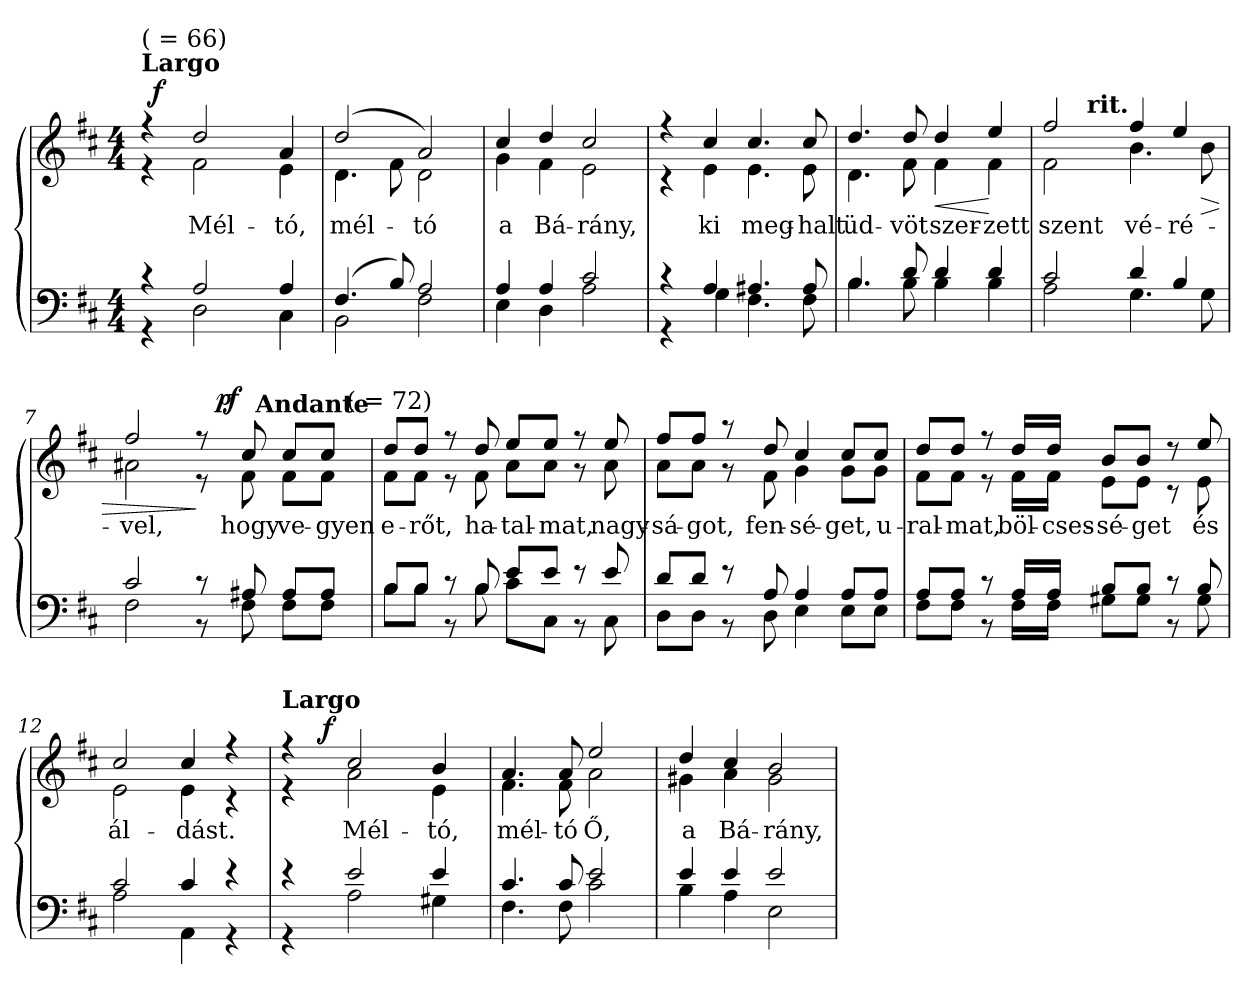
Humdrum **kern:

**kern	**kern	**text	**dynam
*part2	*part1	*part1	*part1
*staff2	*staff1	*staff1	*staff1
*clefF4	*clefG2	*	*
*k[f#c#]	*k[f#c#]	*	*
*b:	*b:	*	*
*M4/4	*M4/4	*	*
=1	=1	=1	=1
*^	*^	*	*
*	*	*	*^	*	*
!	!	!LO:TX:a:B:t=Largo	!	!	!	!
!	!	!LO:TX:a:t=(    = 66)	!	!	!	!
4r	4r	4r	4r	32ryy	.	.
!	!	!	!	!	!	!LO:DY:b
.	.	.	.	2ryy	.	f
!	!	!	!	!	!LO:LY:b	!
2A/	2D\	2dd/	2f#\	.	Mél-	.
.	.	.	.	4...ryy	.	.
!	!	!	!	!	!LO:LY:b	!
4A/	4C#\	4a/	4e\	.	-tó,	.
*	*	*v	*v	*v	*	*
=2	=2	=2	=2	=2
*	*	*^	*	*
*	*	*	*^	*	*
!	!	!	!	!	!LO:LY:b	!
*	*	*	*v	*v	*	*
(>4.F#/	2BB\	(<2dd/	4.d\	mél-	.
8B/)	.	.	8f#\	.	.
!	!	!	!	!LO:LY:b	!
2A/	2F#\	2a/)	2d\	-tó	.
=3	=3	=3	=3	=3	=3
!	!	!	!	!LO:LY:b	!
4A/	4E\	4cc#/	4g\	a	.
!	!	!	!	!LO:LY:b	!
4A/	4D\	4dd/	4f#\	Bá-	.
!	!	!	!	!LO:LY:b	!
2c#/	2A\	2cc#/	2e\	-rány,	.
=4	=4	=4	=4	=4	=4
4r	4r	4r	4r	.	.
!	!	!	!	!LO:LY:b	!
4A/	4G\	4cc#/	4e\	ki	.
!	!	!	!	!LO:LY:b	!
4.A#X/	4.F#\	4.cc#/	4.e\	meg-	.
!	!	!	!	!LO:LY:b	!
8A#/	8F#\	8cc#/	8e\	-halt	.
=5	=5	=5	=5	=5	=5
!	!	!	!	!LO:LY:b	!
4.B/	4.B\	4.dd/	4.d\	üd-	.
!	!	!	!	!LO:LY:b	!
8d/	8B\	8dd/	8f#\	-vöt	.
!	!	!	!	!LO:LY:b	!LO:HP:b
4d/	4B\	4dd/	4f#\	szer-	<
!	!	!	!	!LO:LY:b	!
4d/	4B\	4ee/	4f#\	-zett	[
*	*	*v	*v	*	*
!!LO:LB:g=z
=6	=6	=6	=6	=6
*	*	*^	*	*
!	!	!	!	!LO:LY:b	!
*	*	*	*^	*	*
2c#/	2A\	2ff#/	2f#\	4ryy	szent	.
!	!	!	!	!LO:TX:a:B:t=rit.	!	!
.	.	.	.	2.ryy	.	.
!	!	!	!	!	!LO:LY:b	!
4d/	4.G\	4ff#/	4.b\	.	vé-	.
!	!	!	!	!	!LO:LY:b	!
4B/	.	4ee/	.	.	-ré-	.
!	!	!	!	!	!	!LO:HP:b
.	8G\	.	8b\	.	.	>
*	*	*v	*v	*v	*	*
=7	=7	=7	=7	=7
*	*	*^	*	*
*	*	*	*^	*	*
!	!	!	!	!	!LO:LY:b	!
*	*	*^	*^	*^	*	*
2c#/	2F#\	2ff#/	2a#X\	2ryy	2ryy	2ryy	2...ryy	-vel,	.
8r	8r	8r	8r	16ryy	16.ryy	8ryy	.	.	]
!	!	!	!	!	!	!	!	!	!LO:DY:a
.	.	.	.	4..ryy	.	.	.	.	p
!	!	!	!	!	!	!	!	!	!LO:DY:a
.	.	.	.	.	4ryy	.	.	.	f
!	!	!	!	!	!	!	!	!LO:LY:b	!
8A#X/	8F#\	8cc#/	8f#\	.	.	32ryy	.	hogy	.
!	!	!	!	!	!	!LO:TX:a:B:t=Andante	!	!	!
.	.	.	.	.	.	4ryy	.	.	.
!	!	!	!	!	!	!	!	!LO:LY:b	!
8A#/L	8F#\L	8cc#/L	8f#\L	.	.	.	.	ve-	.
.	.	.	.	.	8ryy	.	.	.	.
!	!	!	!	!	!	!	!	!LO:LY:b	!
8A#/J	8F#\J	8cc#/J	8f#\J	.	.	.	.	-gyen	.
.	.	.	.	.	.	16.ryy	.	.	.
!	!	!	!	!	!	!	!LO:TX:a:t=(    = 72)	!	!
.	.	.	.	.	.	.	16ryy	.	.
.	.	.	.	.	32ryy	.	.	.	.
*	*	*v	*v	*v	*v	*v	*v	*	*
=8	=8	=8	=8	=8
*	*	*^	*	*
*	*	*	*^	*	*
*	*	*	*	*^	*	*
*	*	*	*	*	*^	*	*
*	*	*	*	*	*	*^	*	*
!	!	!	!	!	!	!	!	!LO:LY:b	!
*	*	*	*v	*v	*v	*v	*v	*	*
8B/L	8B\L	8dd/L	8f#\L	e-	.
!	!	!	!	!LO:LY:b	!
8B/J	8B\J	8dd/J	8f#\J	-rőt,	.
8r	8r	8r	8r	.	.
!	!	!	!	!LO:LY:b	!
8B/	8B\	8dd/	8f#\	ha-	.
!	!	!	!	!LO:LY:b	!
8e/L	8c#\L	8ee/L	8a\L	-tal-	.
!	!	!	!	!LO:LY:b	!
8e/J	8C#\J	8ee/J	8a\J	-mat,	.
8r	8r	8r	8r	.	.
!	!	!	!	!LO:LY:b	!
8e/	8C#\	8ee/	8a\	nagy-	.
=9	=9	=9	=9	=9	=9
!	!	!	!	!LO:LY:b	!
8d/L	8D\L	8ff#/L	8a\L	-sá-	.
!	!	!	!	!LO:LY:b	!
8d/J	8D\J	8ff#/J	8a\J	-got,	.
8r	8r	8r	8r	.	.
!!LO:LB:g=z	!!
=10-	=10-	=10-	=10-	=10-	=10-
!	!	!	!	!LO:LY:b	!
8A/	8D\	8dd/	8f#\	fen-	.
!	!	!	!	!LO:LY:b	!
4A/	4E\	4cc#/	4g\	-sé-	.
!	!	!	!	!LO:LY:b	!
8A/L	8E\L	8cc#/L	8g\L	-get,	.
!	!	!	!	!LO:LY:b	!
8A/J	8E\J	8cc#/J	8g\J	u-	.
=11	=11	=11	=11	=11	=11
!	!	!	!	!LO:LY:b	!
8A/L	8F#\L	8dd/L	8f#\L	-ral-	.
!	!	!	!	!LO:LY:b	!
8A/J	8F#\J	8dd/J	8f#\J	-mat,	.
8r	8r	8r	8r	.	.
!	!	!	!	!LO:LY:b	!
16A/LL	16F#\LL	16dd/LL	16f#\LL	böl-	.
!	!	!	!	!LO:LY:b	!
16A/JJ	16F#\JJ	16dd/JJ	16f#\JJ	-cses-	.
!	!	!	!	!LO:LY:b	!
8B/L	8G#X\L	8b/L	8e\L	-sé-	.
!	!	!	!	!LO:LY:b	!
8B/J	8G#\J	8b/J	8e\J	-get	.
8r	8r	8r	8r	.	.
!	!	!	!	!LO:LY:b	!
8B/	8G#\	8ee/	8e\	és	.
=12	=12	=12	=12	=12	=12
!	!	!	!	!LO:LY:b	!
2c#/	2A\	2cc#/	2e\	ál-	.
!	!	!	!	!LO:LY:b	!
4c#/	4AA\	4cc#/	4e\	-dást.	.
4r	4r	4r	4r	.	.
!!LO:LB:g=z
=13	=13	=13	=13	=13	=13
*	*	*	*^	*	*
!	!	!LO:TX:a:B:t=Largo	!	!	!	!
4r	4r	4r	4r	8ryy	.	.
.	.	.	.	32ryy	.	.
!	!	!	!	!	!	!LO:DY:a
.	.	.	.	2ryy	.	f
!	!	!	!	!	!LO:LY:b	!
2e/	2A\	2cc#/	2a\	.	Mél-	.
.	.	.	.	4ryy	.	.
!	!	!	!	!	!LO:LY:b	!
4e/	4G#X\	4b/	4e\	.	-tó,	.
.	.	.	.	16.ryy	.	.
*	*	*v	*v	*v	*	*
=14	=14	=14	=14	=14
*	*	*^	*	*
*	*	*	*^	*	*
!	!	!	!	!	!LO:LY:b	!
*	*	*	*v	*v	*	*
4.c#/	4.F#\	4.a/	4.f#\	mél-	.
!	!	!	!	!LO:LY:b	!
8c#/	8F#\	8a/	8f#\	-tó	.
!	!	!	!	!LO:LY:b	!
2e/	2c#\	2ee/	2a\	Ő,	.
=15	=15	=15	=15	=15	=15
!	!	!	!	!LO:LY:b	!
4e/	4B\	4dd/	4g#X\	a	.
!	!	!	!	!LO:LY:b	!
4e/	4A\	4cc#/	4a\	Bá-	.
!	!	!	!	!LO:LY:b	!
2e/	2E\	2b/	2g#\	-rány,	.
*v	*v	*	*	*	*
*	*v	*v	*	*
=	=	=	=
*-	*-	*-	*-
